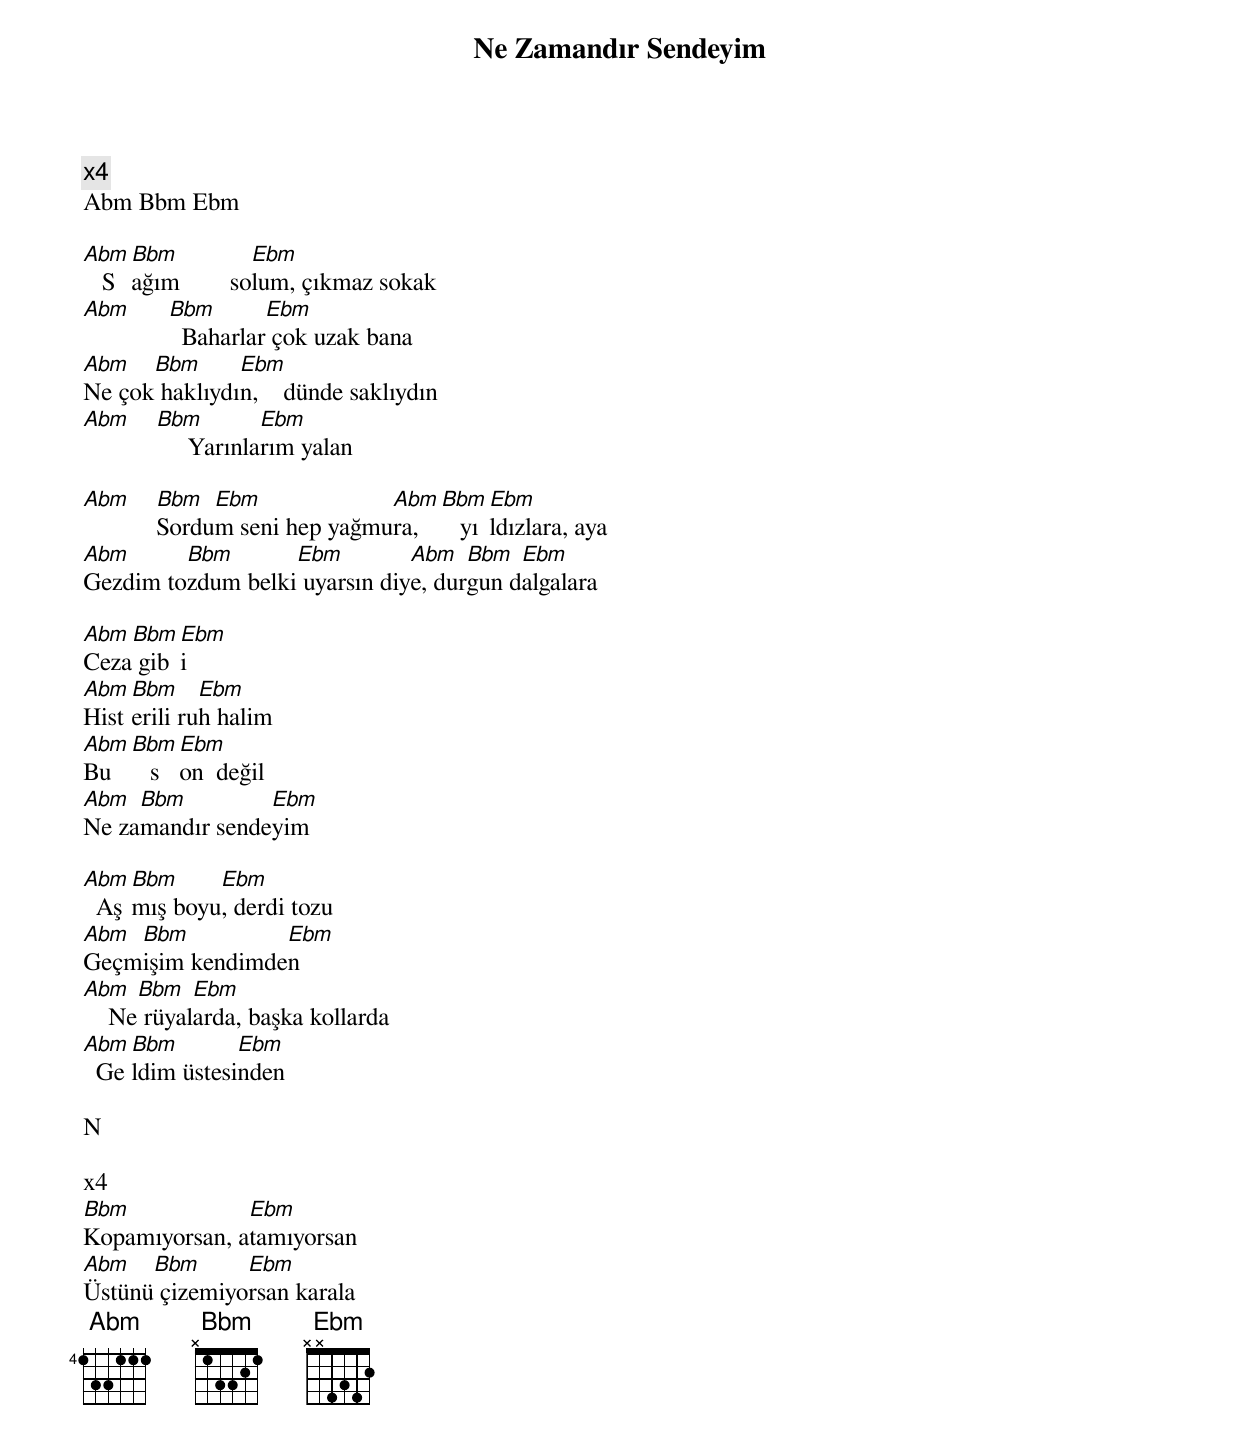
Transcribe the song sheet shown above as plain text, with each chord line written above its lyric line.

{title: Ne Zamandır Sendeyim}
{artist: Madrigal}

x4
Abm Bbm Ebm

Abm Bbm           Ebm
   Sağım        solum, çıkmaz sokak
Abm   Bbm       Ebm
        Baharlar çok uzak bana
Abm   Bbm      Ebm
Ne çok haklıydın,    dünde saklıydın
Abm Bbm         Ebm
         Yarınlarım yalan

Abm Bbm  Ebm             Abm Bbm  Ebm
    Sordum seni hep yağmura,    yıldızlara, aya
Abm      Bbm       Ebm         Abm   Bbm  Ebm
Gezdim tozdum belki uyarsın diye, durgun dalgalara

Abm Bbm Ebm
Ceza gibi
Abm Bbm     Ebm
Histerili ruh halim
Abm Bbm Ebm
Bu     son  değil
Abm  Bbm         Ebm
Ne zamandır sendeyim

Abm Bbm     Ebm
  Aşmış boyu, derdi tozu
Abm Bbm          Ebm
Geçmişim kendimden
Abm   Bbm   Ebm
    Ne rüyalarda, başka kollarda
Abm Bbm        Ebm
  Geldim üstesinden

N

x4
Bbm            Ebm
Kopamıyorsan, atamıyorsan
Abm   Bbm      Ebm
Üstünü çizemiyorsan karala
